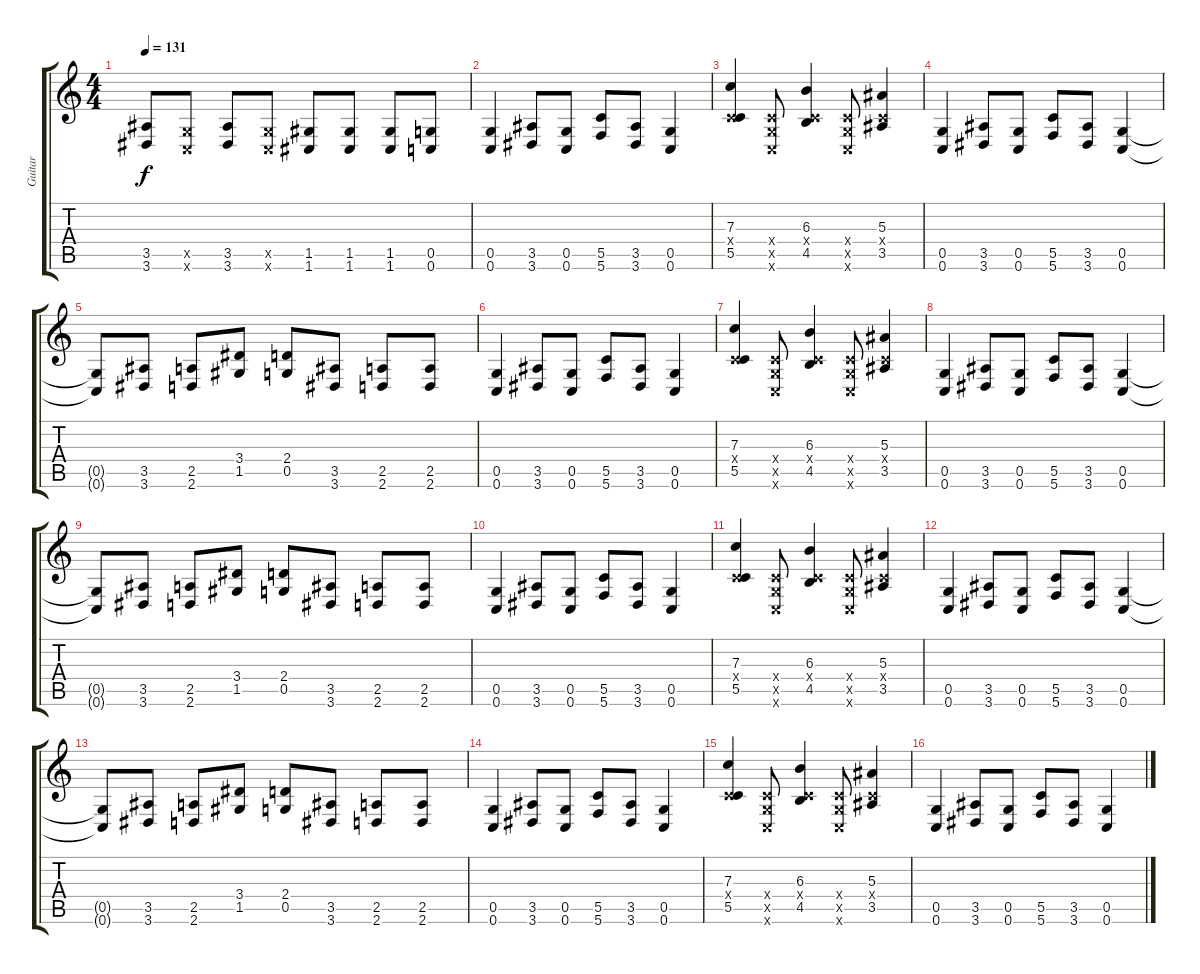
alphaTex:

\track ("Guitar" "Guitar") {instrument overdrivenguitar}
\staff {score tabs}
\tuning (D4 A3 F3 C3 G2 C2) {hide}
\ts (4 4)
\tempo 131
\clef g2
\ks c
(3.5 3.6).8{dy f} (0.5{x} 0.6{x}).8 (3.5 3.6).8 (0.5{x} 0.6{x}).8 (1.5 1.6).8 (1.5 1.6).8 (1.5 1.6).8 (0.5 0.6).8 |
(0.5 0.6).4 (3.5 3.6).8 (0.5 0.6).8 (5.5 5.6).8 (3.5 3.6).8 (0.5 0.6).4 |
(7.3 0.4{x} 5.5).4 (0.4{x} 0.5{x} 0.6{x}).8 (6.3 0.4{x} 4.5).4 (0.4{x} 0.5{x} 0.6{x}).8 (5.3 0.4{x} 3.5).4 |
(0.5 0.6).4 (3.5 3.6).8 (0.5 0.6).8 (5.5 5.6).8 (3.5 3.6).8 (0.5 0.6).4 |
(0.5{t} 0.6{t}).8 (3.5 3.6).8 (2.5 2.6).8 (3.4 1.5).8 (2.4 0.5).8 (3.5 3.6).8 (2.5 2.6).8 (2.5 2.6).8 |
(0.5 0.6).4 (3.5 3.6).8 (0.5 0.6).8 (5.5 5.6).8 (3.5 3.6).8 (0.5 0.6).4 |
(7.3 0.4{x} 5.5).4 (0.4{x} 0.5{x} 0.6{x}).8 (6.3 0.4{x} 4.5).4 (0.4{x} 0.5{x} 0.6{x}).8 (5.3 0.4{x} 3.5).4 |
(0.5 0.6).4 (3.5 3.6).8 (0.5 0.6).8 (5.5 5.6).8 (3.5 3.6).8 (0.5 0.6).4 |
(0.5{t} 0.6{t}).8 (3.5 3.6).8 (2.5 2.6).8 (3.4 1.5).8 (2.4 0.5).8 (3.5 3.6).8 (2.5 2.6).8 (2.5 2.6).8 |
(0.5 0.6).4 (3.5 3.6).8 (0.5 0.6).8 (5.5 5.6).8 (3.5 3.6).8 (0.5 0.6).4 |
(7.3 0.4{x} 5.5).4 (0.4{x} 0.5{x} 0.6{x}).8 (6.3 0.4{x} 4.5).4 (0.4{x} 0.5{x} 0.6{x}).8 (5.3 0.4{x} 3.5).4 |
(0.5 0.6).4 (3.5 3.6).8 (0.5 0.6).8 (5.5 5.6).8 (3.5 3.6).8 (0.5 0.6).4 |
(0.5{t} 0.6{t}).8 (3.5 3.6).8 (2.5 2.6).8 (3.4 1.5).8 (2.4 0.5).8 (3.5 3.6).8 (2.5 2.6).8 (2.5 2.6).8 |
(0.5 0.6).4 (3.5 3.6).8 (0.5 0.6).8 (5.5 5.6).8 (3.5 3.6).8 (0.5 0.6).4 |
(7.3 0.4{x} 5.5).4 (0.4{x} 0.5{x} 0.6{x}).8 (6.3 0.4{x} 4.5).4 (0.4{x} 0.5{x} 0.6{x}).8 (5.3 0.4{x} 3.5).4 |
(0.5 0.6).4 (3.5 3.6).8 (0.5 0.6).8 (5.5 5.6).8 (3.5 3.6).8 (0.5 0.6).4
